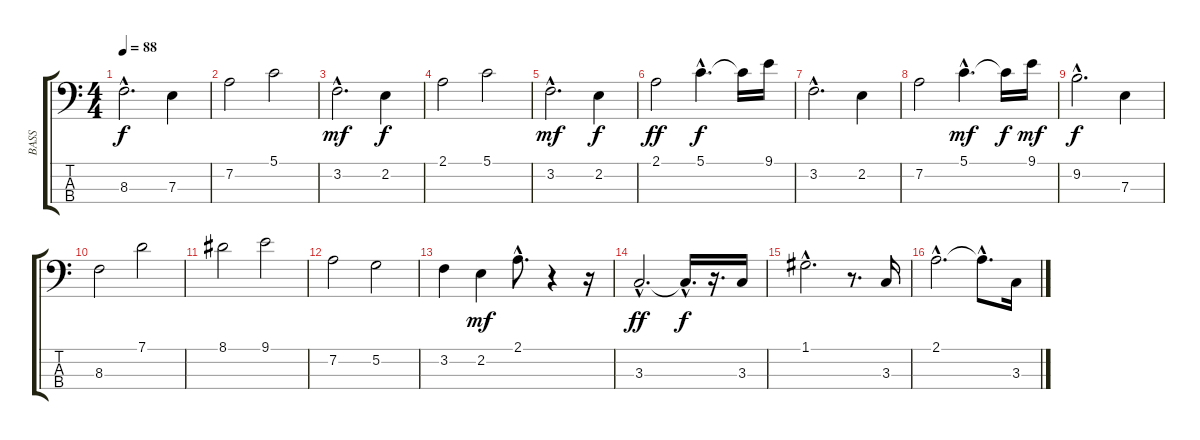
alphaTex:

\track ("BASS" "BASS") {instrument electricbassfinger}
\staff {score tabs}
\tuning (G2 D2 A1 E1) {hide}
\ts (4 4)
\tempo 88
\clef f4
\ks c
8.3{hac}.2{d dy f} 7.3.4 |
7.2.2 5.1.2 |
3.2{hac}.2{d dy mf} 2.2.4{dy f} |
2.1.2 5.1.2 |
3.2{hac}.2{d dy mf} 2.2.4{dy f} |
2.1.2{dy ff} 5.1{hac}.4{d dy f} 5.1{t}.16 9.1.16 |
3.2{hac}.2{d} 2.2.4 |
7.2.2 5.1{hac}.4{d dy mf} 5.1{t}.16{dy f} 9.1.16{dy mf} |
9.2{hac}.2{d dy f} 7.3.4 |
8.3.2 7.1.2 |
8.1.2 9.1.2 |
7.2.2 5.2.2 |
3.2.4 2.2.4{dy mf} 2.1{hac}.8{d} r.4 r.16 |
3.3{hac}.2{d dy ff balance 8} 3.3{hac t}.16{d dy f} r.16{d} 3.3.16 |
1.1{hac}.2{d} r.8{d} 3.3.16 |
2.1{hac}.2{d} 2.1{hac t}.8{d} 3.3.16
